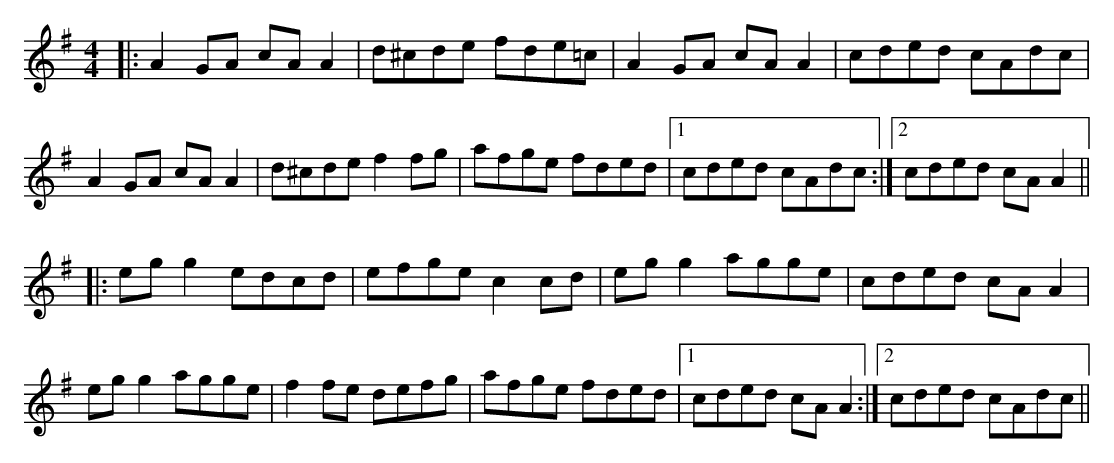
X:1
M:4/4
K:Dmix
|:A2 GA cA A2|d^cde fde=c|A2 GA cA A2|cded cAdc|
A2 GA cA A2|d^cde f2fg|afge fded|1 cded cAdc:|2 cded cA A2||
|:eg g2 edcd|efge c2cd|egg2 agge|cded cAA2|
egg2 agge|f2fe defg|afge fded|1 cded cAA2:|2 cded cAdc||
